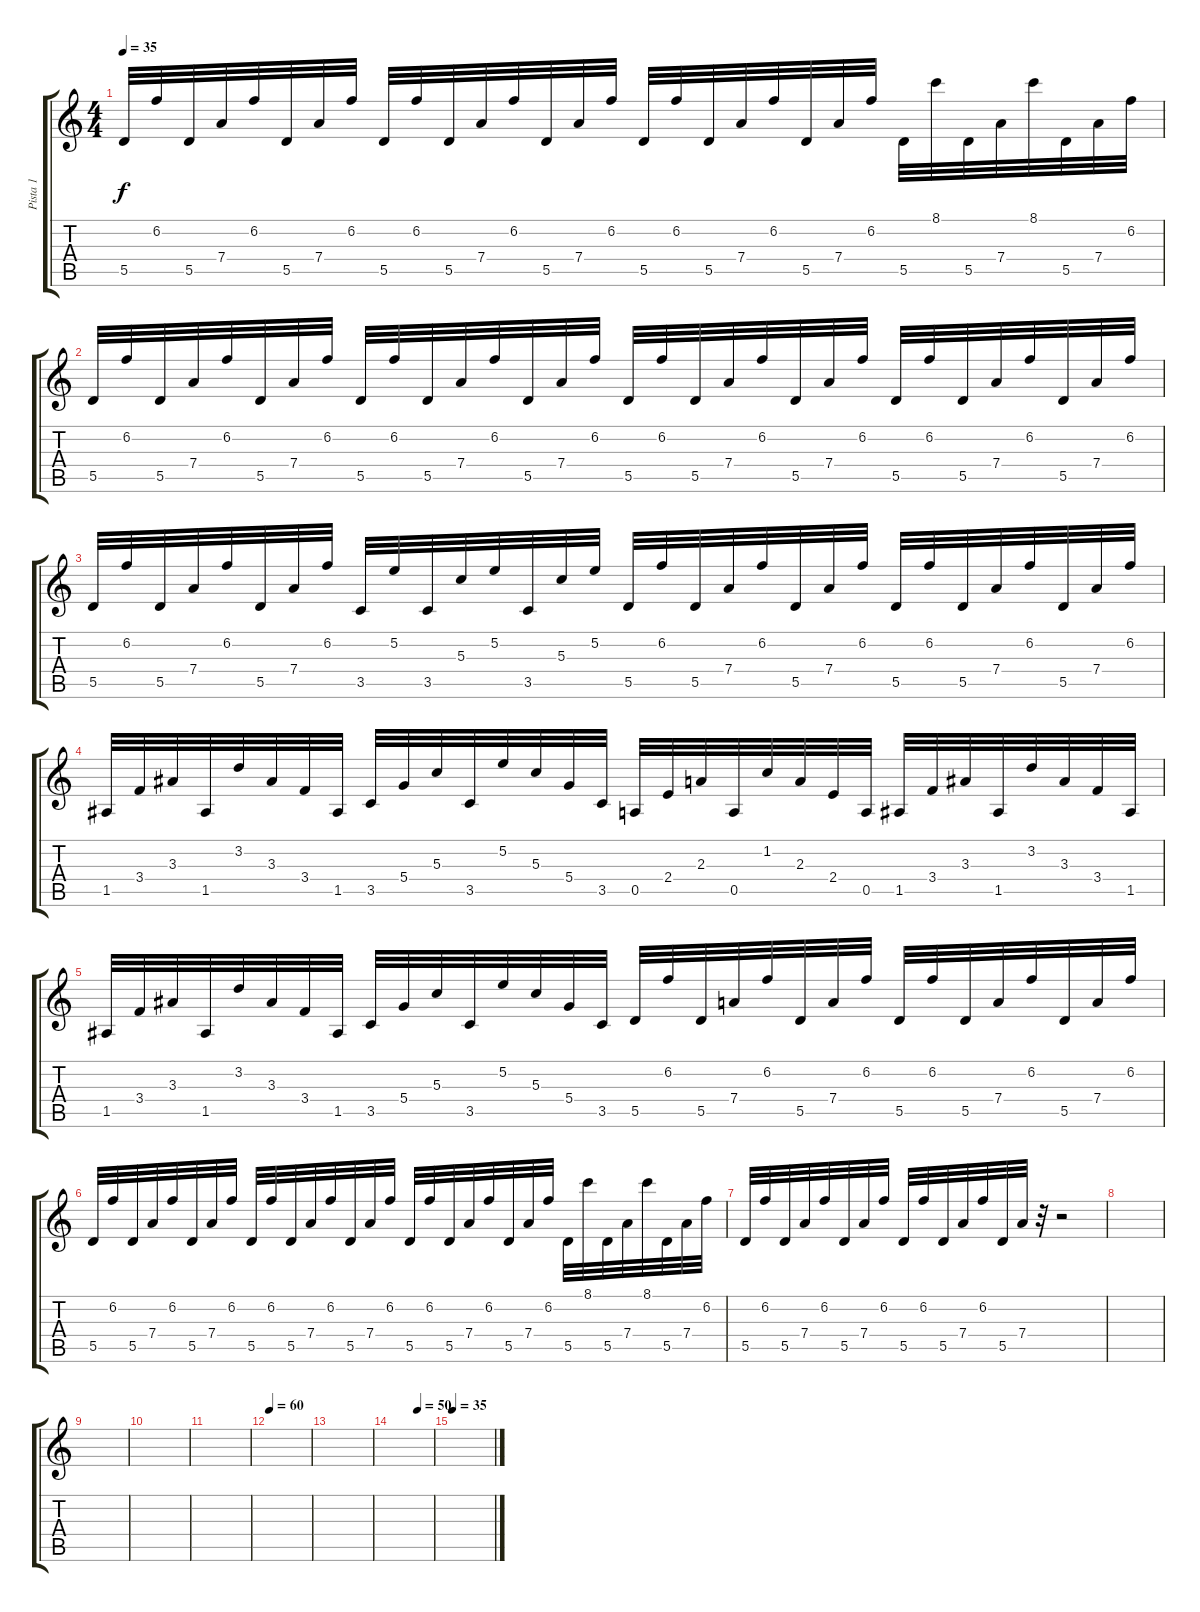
\track ("Pista 1" "Pista 1") {instrument acousticguitarsteel}
\staff {score tabs}
\tuning (E4 B3 G3 D3 A2 E2) {hide}
\ts (4 4)
\tempo 35
\tempo 30
\tempo 35
\clef g2
\ks c
5.5.32{dy f instrument acousticguitarsteel} 6.2.32 5.5.32 7.4.32 6.2.32 5.5.32 7.4.32 6.2.32 5.5.32 6.2.32 5.5.32 7.4.32 6.2.32 5.5.32 7.4.32 6.2.32 5.5.32 6.2.32 5.5.32 7.4.32 6.2.32 5.5.32 7.4.32 6.2.32 5.5.32 8.1.32 5.5.32 7.4.32 8.1.32 5.5.32 7.4.32 6.2.32 |
5.5.32 6.2.32 5.5.32 7.4.32 6.2.32 5.5.32 7.4.32 6.2.32 5.5.32 6.2.32 5.5.32 7.4.32 6.2.32 5.5.32 7.4.32 6.2.32 5.5.32 6.2.32 5.5.32 7.4.32 6.2.32 5.5.32 7.4.32 6.2.32 5.5.32 6.2.32 5.5.32 7.4.32 6.2.32 5.5.32 7.4.32 6.2.32 |
5.5.32 6.2.32 5.5.32 7.4.32 6.2.32 5.5.32 7.4.32 6.2.32 3.5.32 5.2.32 3.5.32 5.3.32 5.2.32 3.5.32 5.3.32 5.2.32 5.5.32 6.2.32 5.5.32 7.4.32 6.2.32 5.5.32 7.4.32 6.2.32 5.5.32 6.2.32 5.5.32 7.4.32 6.2.32 5.5.32 7.4.32 6.2.32 |
1.5.32 3.4.32 3.3.32 1.5.32 3.2.32 3.3.32 3.4.32 1.5.32 3.5.32 5.4.32 5.3.32 3.5.32 5.2.32 5.3.32 5.4.32 3.5.32 0.5.32 2.4.32 2.3.32 0.5.32 1.2.32 2.3.32 2.4.32 0.5.32 1.5.32 3.4.32 3.3.32 1.5.32 3.2.32 3.3.32 3.4.32 1.5.32 |
1.5.32 3.4.32 3.3.32 1.5.32 3.2.32 3.3.32 3.4.32 1.5.32 3.5.32 5.4.32 5.3.32 3.5.32 5.2.32 5.3.32 5.4.32 3.5.32 5.5.32 6.2.32 5.5.32 7.4.32 6.2.32 5.5.32 7.4.32 6.2.32 5.5.32 6.2.32 5.5.32 7.4.32 6.2.32 5.5.32 7.4.32 6.2.32 |
5.5.32 6.2.32 5.5.32 7.4.32 6.2.32 5.5.32 7.4.32 6.2.32 5.5.32 6.2.32 5.5.32 7.4.32 6.2.32 5.5.32 7.4.32 6.2.32 5.5.32 6.2.32 5.5.32 7.4.32 6.2.32 5.5.32 7.4.32 6.2.32 5.5.32 8.1.32 5.5.32 7.4.32 8.1.32 5.5.32 7.4.32 6.2.32 |
5.5.32 6.2.32 5.5.32 7.4.32 6.2.32 5.5.32 7.4.32 6.2.32 5.5.32 6.2.32 5.5.32 7.4.32 6.2.32 5.5.32 7.4.32 r.32 r.2 |
|
|
|
|
\tempo 60
|
|
\tempo (50 0.625)
|
\tempo 35
